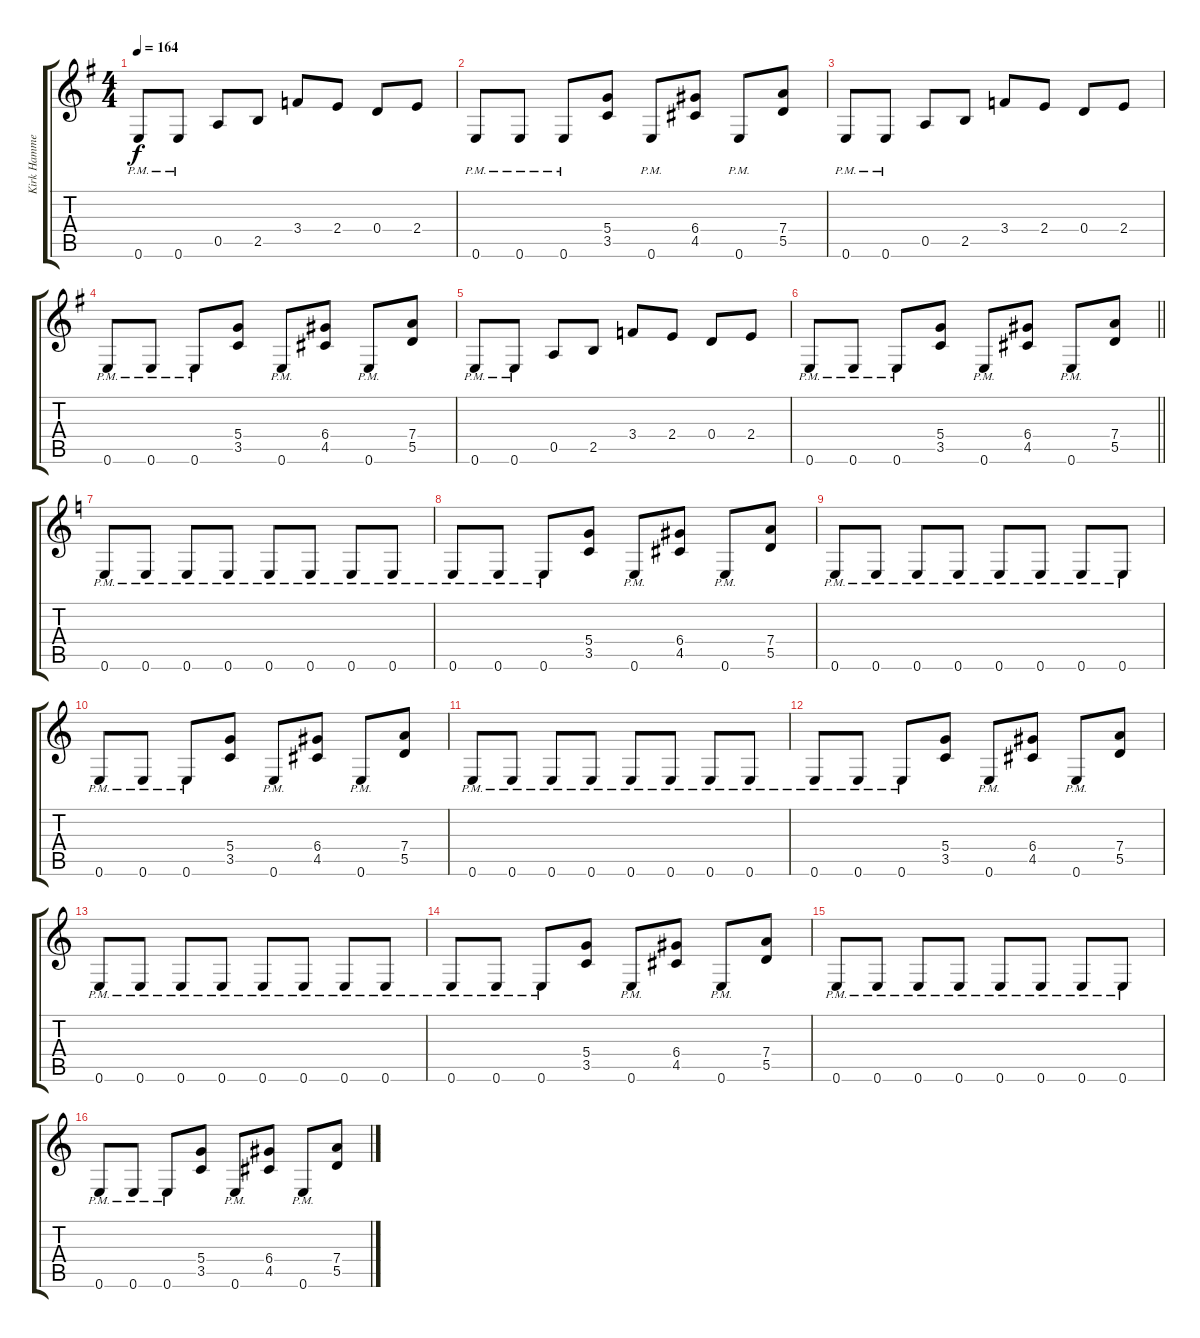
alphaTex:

\track ("Kirk Hammett" "Kirk Hamme") {instrument distortionguitar}
\staff {score tabs}
\tuning (E4 B3 G3 D3 A2 E2) {hide}
\ts (4 4)
\tempo 164
\clef g2
\ks eminor
0.6{pm}.8{dy f} 0.6{pm}.8 0.5.8 2.5.8 3.4.8 2.4.8 0.4.8 2.4.8 |
0.6{pm}.8 0.6{pm}.8 0.6{pm}.8 (5.4 3.5).8 0.6{pm}.8 (6.4 4.5).8 0.6{pm}.8 (7.4 5.5).8 |
0.6{pm}.8 0.6{pm}.8 0.5.8 2.5.8 3.4.8 2.4.8 0.4.8 2.4.8 |
0.6{pm}.8 0.6{pm}.8 0.6{pm}.8 (5.4 3.5).8 0.6{pm}.8 (6.4 4.5).8 0.6{pm}.8 (7.4 5.5).8 |
0.6{pm}.8 0.6{pm}.8 0.5.8 2.5.8 3.4.8 2.4.8 0.4.8 2.4.8 |
\barLineRight lightlight
0.6{pm}.8 0.6{pm}.8 0.6{pm}.8 (5.4 3.5).8 0.6{pm}.8 (6.4 4.5).8 0.6{pm}.8 (7.4 5.5).8 |
\ks c
0.6{pm}.8 0.6{pm}.8 0.6{pm}.8 0.6{pm}.8 0.6{pm}.8 0.6{pm}.8 0.6{pm}.8 0.6{pm}.8 |
0.6{pm}.8 0.6{pm}.8 0.6{pm}.8 (5.4 3.5).8 0.6{pm}.8 (6.4 4.5).8 0.6{pm}.8 (7.4 5.5).8 |
0.6{pm}.8 0.6{pm}.8 0.6{pm}.8 0.6{pm}.8 0.6{pm}.8 0.6{pm}.8 0.6{pm}.8 0.6{pm}.8 |
0.6{pm}.8 0.6{pm}.8 0.6{pm}.8 (5.4 3.5).8 0.6{pm}.8 (6.4 4.5).8 0.6{pm}.8 (7.4 5.5).8 |
0.6{pm}.8 0.6{pm}.8 0.6{pm}.8 0.6{pm}.8 0.6{pm}.8 0.6{pm}.8 0.6{pm}.8 0.6{pm}.8 |
0.6{pm}.8 0.6{pm}.8 0.6{pm}.8 (5.4 3.5).8 0.6{pm}.8 (6.4 4.5).8 0.6{pm}.8 (7.4 5.5).8 |
0.6{pm}.8 0.6{pm}.8 0.6{pm}.8 0.6{pm}.8 0.6{pm}.8 0.6{pm}.8 0.6{pm}.8 0.6{pm}.8 |
0.6{pm}.8 0.6{pm}.8 0.6{pm}.8 (5.4 3.5).8 0.6{pm}.8 (6.4 4.5).8 0.6{pm}.8 (7.4 5.5).8 |
0.6{pm}.8 0.6{pm}.8 0.6{pm}.8 0.6{pm}.8 0.6{pm}.8 0.6{pm}.8 0.6{pm}.8 0.6{pm}.8 |
0.6{pm}.8 0.6{pm}.8 0.6{pm}.8 (5.4 3.5).8 0.6{pm}.8 (6.4 4.5).8 0.6{pm}.8 (7.4 5.5).8
